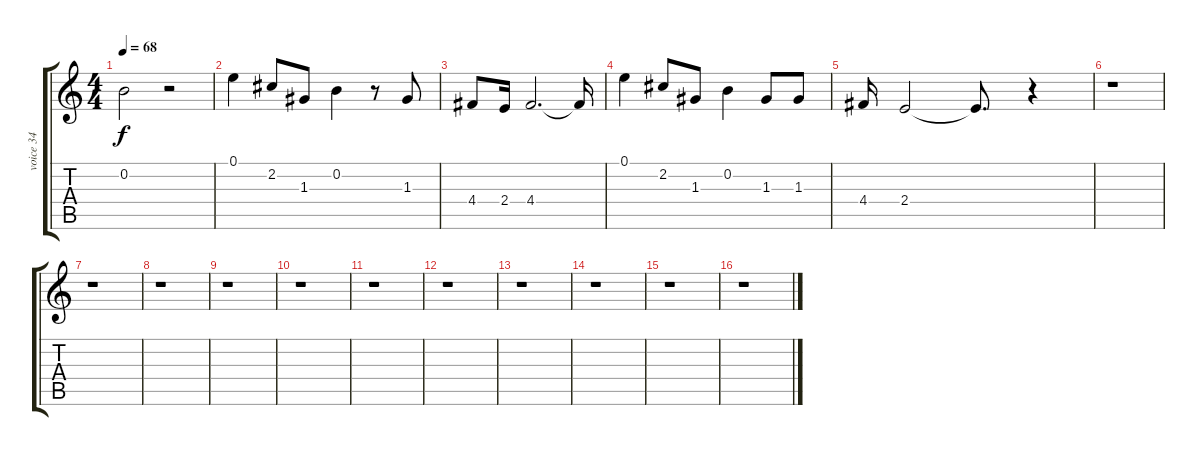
\track ("voice 34" "voice 34") {instrument electricbasspick}
\staff {score tabs}
\tuning (E4 B3 G3 D3 A2 E2) {hide}
\ts (4 4)
\tempo 68
\clef g2
\ks c
0.2.2{dy f} r.2 |
0.1.4 2.2.8 1.3.8 0.2.4 r.8 1.3.8 |
4.4.8 2.4.16 4.4.2{d} 4.4{t}.16 |
0.1.4 2.2.8 1.3.8 0.2.4 1.3.8 1.3.8 |
4.4.16 2.4.2 2.4{t}.8{d} r.4 |
r.1 |
r.1 |
r.1 |
r.1 |
r.1 |
r.1 |
r.1 |
r.1 |
r.1 |
r.1 |
r.1
